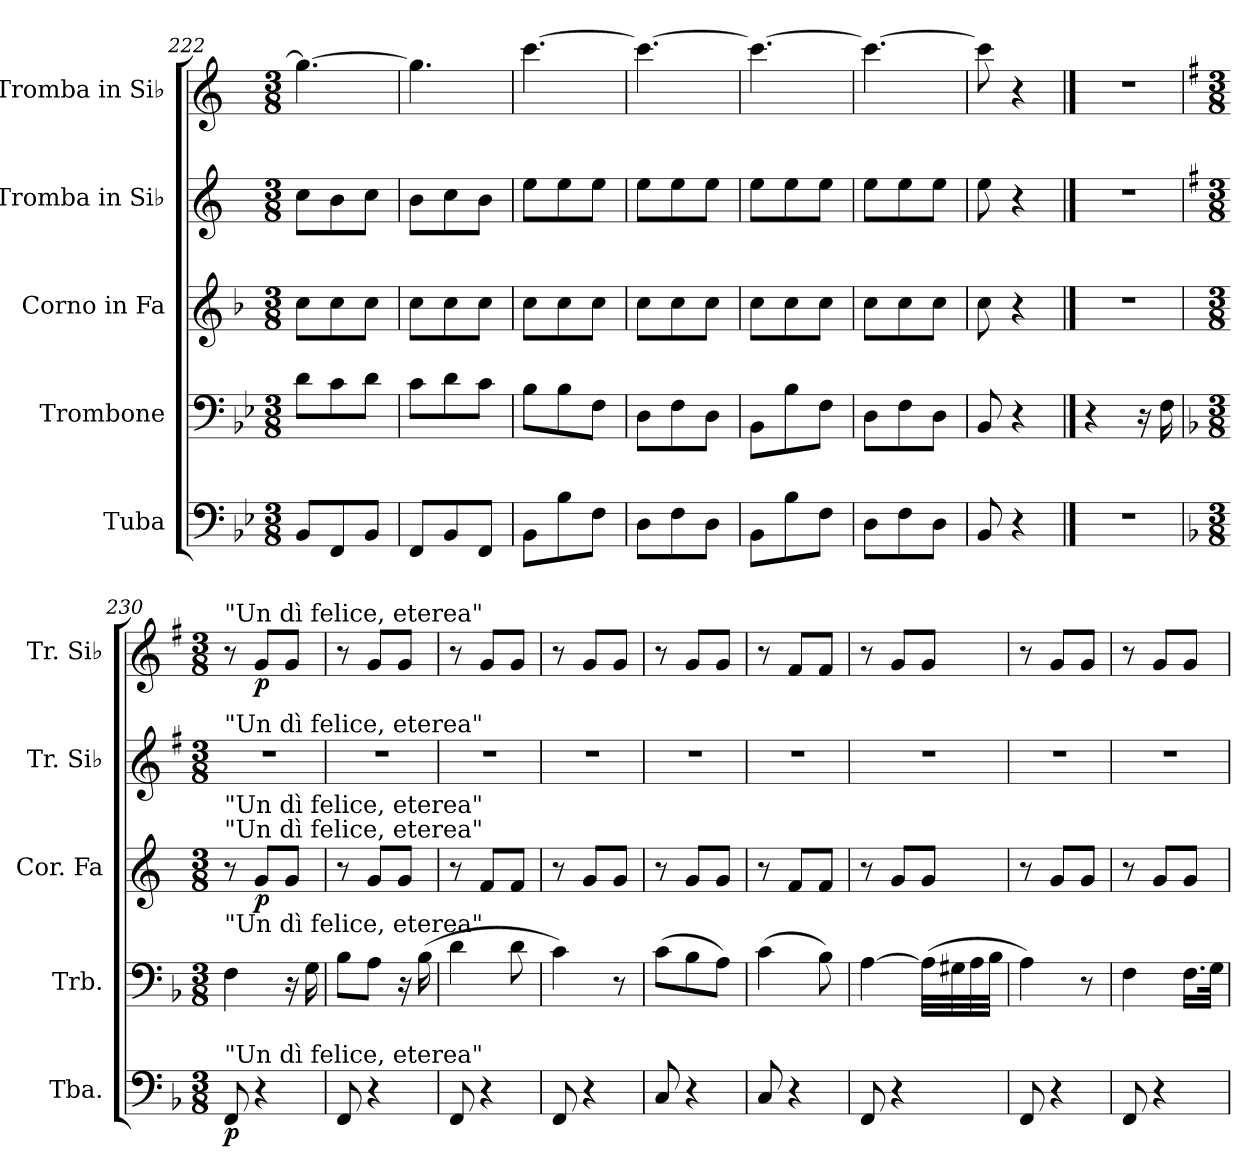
**kern	**dynam	**kern	**kern	**dynam	**kern	**kern	**dynam
*part5	*part5	*part4	*part3	*part3	*part2	*part1	*part1
*staff5	*staff5	*staff4	*staff3	*staff3	*staff2	*staff1	*staff1
*I"Tuba	*	*I"Trombone	*I"Corno in Fa	*	*I"Tromba in Si♭	*I"Tromba in Si♭	*
*I'Tba.	*	*I'Trb.	*I'Cor. Fa	*	*I'Tr. Si♭	*I'Tr. Si♭	*
*clefF4	*	*clefF4	*clefG2	*	*clefG2	*clefG2	*
*	*	*	*ITrd4c7	*	*ITrd1c2	*ITrd1c2	*
*k[b-e-]	*	*k[b-e-]	*k[b-e-]	*	*k[b-e-]	*k[b-e-]	*
*M3/8	*	*M3/8	*M3/8	*	*M3/8	*M3/8	*
=222	=222	=222	=222	=222	=222	=222	=222
8BB-/L	.	8d\L	8f\L	.	8b-\L	4.ff\_	.
8FF/	.	8c\	8f\	.	8a\	.	.
8BB-/J	.	8d\J	8f\J	.	8b-\J	.	.
=223	=223	=223	=223	=223	=223	=223	=223
8FF/L	.	8c\L	8f\L	.	8a\L	4.ff\]	.
8BB-/	.	8d\	8f\	.	8b-\	.	.
8FF/J	.	8c\J	8f\J	.	8a\J	.	.
=224	=224	=224	=224	=224	=224	=224	=224
8BB-\L	.	8B-\L	8f\L	.	8dd\L	[4.bb-\	.
8B-\	.	8B-\	8f\	.	8dd\	.	.
8F\J	.	8F\J	8f\J	.	8dd\J	.	.
=225	=225	=225	=225	=225	=225	=225	=225
8D\L	.	8D\L	8f\L	.	8dd\L	4.bb-\_	.
8F\	.	8F\	8f\	.	8dd\	.	.
8D\J	.	8D\J	8f\J	.	8dd\J	.	.
=226	=226	=226	=226	=226	=226	=226	=226
8BB-\L	.	8BB-\L	8f\L	.	8dd\L	4.bb-\_	.
8B-\	.	8B-\	8f\	.	8dd\	.	.
8F\J	.	8F\J	8f\J	.	8dd\J	.	.
=227	=227	=227	=227	=227	=227	=227	=227
8D\L	.	8D\L	8f\L	.	8dd\L	4.bb-\_	.
8F\	.	8F\	8f\	.	8dd\	.	.
8D\J	.	8D\J	8f\J	.	8dd\J	.	.
=228	=228	=228	=228	=228	=228	=228	=228
8BB-/	.	8BB-/	8f\	.	8dd\	8bb-\]	.
4r	.	4r	4r	.	4r	4r	.
!!LO:LB:g=z
==229	==229	==229	==229	==229	==229	==229	==229
4.r	.	4r	4.r	.	4.r	4.r	.
.	.	16r	.	.	.	.	.
.	.	16F\	.	.	.	.	.
=230	=230	=230	=230	=230	=230	=230	=230
*k[b-]	*	*k[b-]	*k[b-]	*	*k[b-]	*k[b-]	*
*M3/8	*	*M3/8	*M3/8	*	*M3/8	*M3/8	*
*	*	*	*	*	*	*MM48	*
!	!	!	!	!	!	!LO:TX:a:t="Un dì felice, eterea"	!
!	!	!	!	!	!LO:TX:a:t="Un dì felice, eterea"	!	!
!	!	!	!LO:TX:a:t="Un dì felice, eterea"	!	!	!	!
!	!	!	!LO:TX:a:t="Un dì felice, eterea"	!	!	!	!
!	!	!LO:TX:a:t="Un dì felice, eterea"	!	!	!	!	!
!LO:TX:a:t="Un dì felice, eterea"	!	!	!	!	!	!	!
!	!LO:DY:b	!	!	!	!	!	!
8FF/	p	4F\	8r	.	4.r	8r	.
!	!	!	!	!LO:DY:b	!	!	!LO:DY:b
4r	.	.	8c/L	p	.	8f/L	p
.	.	16r	8c/J	.	.	8f/J	.
.	.	16G\	.	.	.	.	.
=231	=231	=231	=231	=231	=231	=231	=231
8FF/	.	8B-\L	8r	.	4.r	8r	.
4r	.	8A\J	8c/L	.	.	8f/L	.
.	.	16r	8c/J	.	.	8f/J	.
.	.	(16B-\	.	.	.	.	.
=232	=232	=232	=232	=232	=232	=232	=232
8FF/	.	4d\	8r	.	4.r	8r	.
4r	.	.	8B-/L	.	.	8f/L	.
.	.	8d\	8B-/J	.	.	8f/J	.
=233	=233	=233	=233	=233	=233	=233	=233
8FF/	.	4c\)	8r	.	4.r	8r	.
4r	.	.	8c/L	.	.	8f/L	.
.	.	8r	8c/J	.	.	8f/J	.
=234	=234	=234	=234	=234	=234	=234	=234
8C/	.	(8c\L	8r	.	4.r	8r	.
4r	.	8B-\	8c/L	.	.	8f/L	.
.	.	8A\J)	8c/J	.	.	8f/J	.
=235	=235	=235	=235	=235	=235	=235	=235
8C/	.	(4c\	8r	.	4.r	8r	.
4r	.	.	8B-/L	.	.	8e/L	.
.	.	8B-\)	8B-/J	.	.	8e/J	.
=236	=236	=236	=236	=236	=236	=236	=236
8FF/	.	[4A\	8r	.	4.r	8r	.
4r	.	.	8c/L	.	.	8f/L	.
.	.	(32A\LLL]	8c/J	.	.	8f/J	.
.	.	32G#X\	.	.	.	.	.
.	.	32A\	.	.	.	.	.
.	.	32B-\JJJ	.	.	.	.	.
=237	=237	=237	=237	=237	=237	=237	=237
8FF/	.	4A\)	8r	.	4.r	8r	.
4r	.	.	8c/L	.	.	8f/L	.
.	.	8r	8c/J	.	.	8f/J	.
=238	=238	=238	=238	=238	=238	=238	=238
8FF/	.	4F\	8r	.	4.r	8r	.
4r	.	.	8c/L	.	.	8f/L	.
.	.	16.F\LL	8c/J	.	.	8f/J	.
.	.	32G\JJk	.	.	.	.	.
=	=	=	=	=	=	=	=
*-	*-	*-	*-	*-	*-	*-	*-
